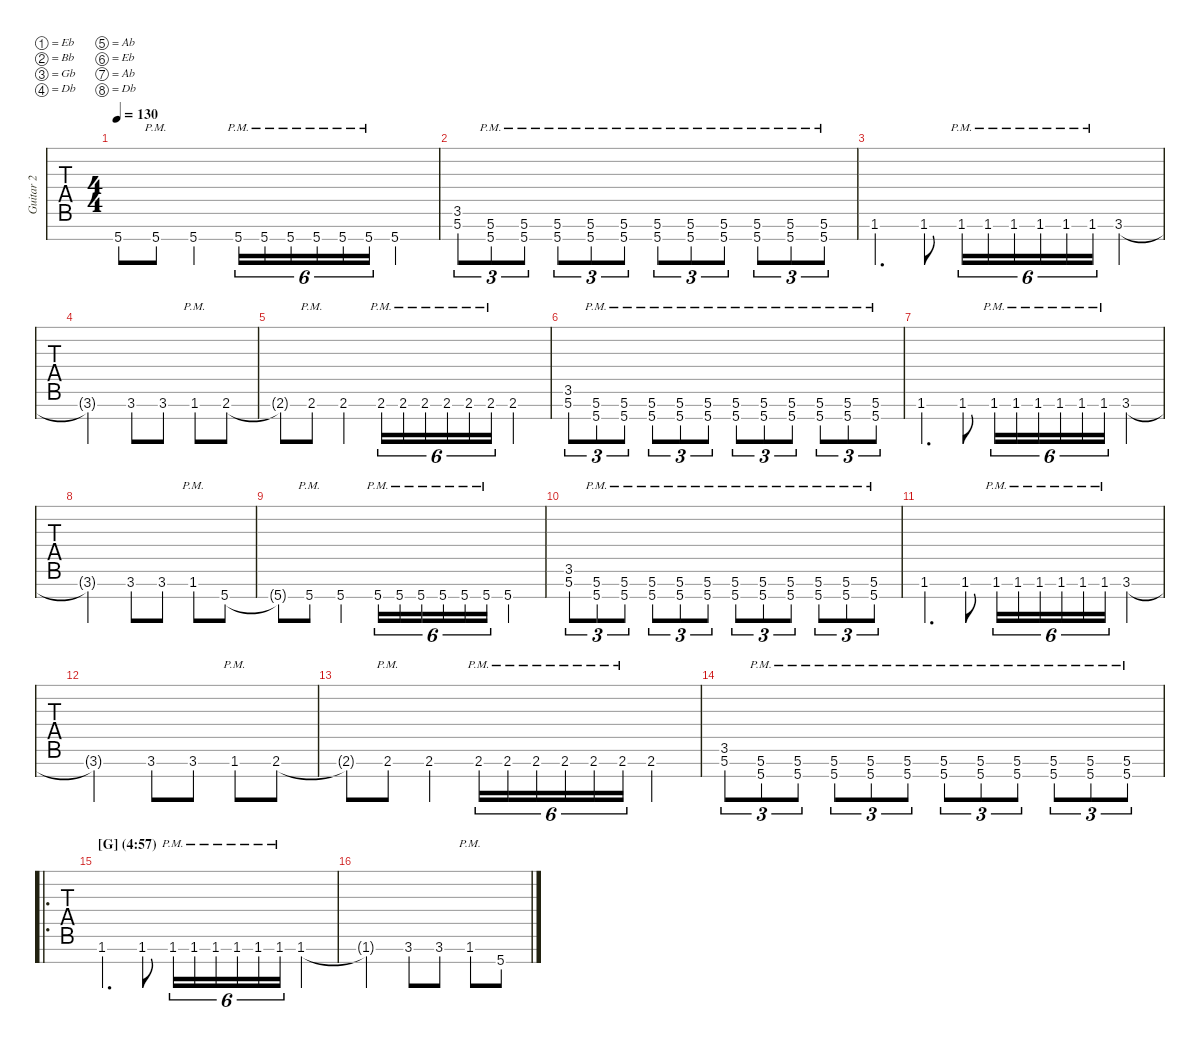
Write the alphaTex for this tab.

\defaultSystemsLayout 4
\hideDynamics
\bracketExtendMode nobrackets
\multiTrackTrackNamePolicy allsystems
\firstSystemTrackNameMode fullname
\otherSystemsTrackNameMode fullname
\otherSystemsTrackNameOrientation horizontal
\track ("Guitar 2" "Guitar 2") {instrument overdrivenguitar}
\staff {tabs}
\tuning (Eb4 Bb3 Gb3 Db3 Ab2 Eb2 Ab1 Db1)
\ts (4 4)
\scale
1.02376
\tempo 130
\accidentals auto
\clef g2
\ottava regular
\simile none
\ks aminor
5.8{t acc #}.8{dy mf} 5.8{pm acc #}.8 5.8{acc #}.4 5.8{pm acc #}.16{tu (6 4)} 5.8{pm acc #}.16{tu (6 4)} 5.8{pm acc #}.16{tu (6 4)} 5.8{pm acc #}.16{tu (6 4)} 5.8{pm acc #}.16{tu (6 4)} 5.8{pm acc #}.16{tu (6 4)} 5.8{acc #}.4 |
\scale
0.976238 (5.7{acc #} 3.6{acc #}).8{tu (3 2)} (5.8{pm acc #} 5.7{pm acc #}).8{tu (3 2)} (5.8{pm acc #} 5.7{pm acc #}).8{tu (3 2)} (5.8{pm acc #} 5.7{pm acc #}).8{tu (3 2)} (5.8{pm acc #} 5.7{pm acc #}).8{tu (3 2)} (5.8{pm acc #} 5.7{pm acc #}).8{tu (3 2)} (5.8{pm acc #} 5.7{pm acc #}).8{tu (3 2)} (5.8{pm acc #} 5.7{pm acc #}).8{tu (3 2)} (5.8{pm acc #} 5.7{pm acc #}).8{tu (3 2)} (5.8{pm acc #} 5.7{pm acc #}).8{tu (3 2)} (5.8{pm acc #} 5.7{pm acc #}).8{tu (3 2)} (5.8{pm acc #} 5.7{pm acc #}).8{tu (3 2)} |
\scale
1.024 1.7.4{d} 1.7.8 1.7{pm}.16{tu (6 4)} 1.7{pm}.16{tu (6 4)} 1.7{pm}.16{tu (6 4)} 1.7{pm}.16{tu (6 4)} 1.7{pm}.16{tu (6 4)} 1.7{pm}.16{tu (6 4)} 3.7.4 |
\scale
0.976004 3.7{t}.2 3.7.8 3.7.8 1.7{pm}.8 2.7{acc #}.8 |
\scale
1.02361 2.7{t acc #}.8 2.7{pm acc #}.8 2.7{acc #}.4 2.7{pm acc #}.16{tu (6 4)} 2.7{pm acc #}.16{tu (6 4)} 2.7{pm acc #}.16{tu (6 4)} 2.7{pm acc #}.16{tu (6 4)} 2.7{pm acc #}.16{tu (6 4)} 2.7{pm acc #}.16{tu (6 4)} 2.7{acc #}.4 |
\scale
0.976386 (5.7{acc #} 3.6{acc #}).8{tu (3 2)} (5.8{pm acc #} 5.7{pm acc #}).8{tu (3 2)} (5.8{pm acc #} 5.7{pm acc #}).8{tu (3 2)} (5.8{pm acc #} 5.7{pm acc #}).8{tu (3 2)} (5.8{pm acc #} 5.7{pm acc #}).8{tu (3 2)} (5.8{pm acc #} 5.7{pm acc #}).8{tu (3 2)} (5.8{pm acc #} 5.7{pm acc #}).8{tu (3 2)} (5.8{pm acc #} 5.7{pm acc #}).8{tu (3 2)} (5.8{pm acc #} 5.7{pm acc #}).8{tu (3 2)} (5.8{pm acc #} 5.7{pm acc #}).8{tu (3 2)} (5.8{pm acc #} 5.7{pm acc #}).8{tu (3 2)} (5.8{pm acc #} 5.7{pm acc #}).8{tu (3 2)} |
\scale
1.02133 1.7.4{d} 1.7.8 1.7{pm}.16{tu (6 4)} 1.7{pm}.16{tu (6 4)} 1.7{pm}.16{tu (6 4)} 1.7{pm}.16{tu (6 4)} 1.7{pm}.16{tu (6 4)} 1.7{pm}.16{tu (6 4)} 3.7.4 |
\scale
0.97867 3.7{t}.2 3.7.8 3.7.8 1.7{pm}.8 5.8{acc #}.8 |
\scale
1.02095 5.8{t acc #}.8 5.8{pm acc #}.8 5.8{acc #}.4 5.8{pm acc #}.16{tu (6 4)} 5.8{pm acc #}.16{tu (6 4)} 5.8{pm acc #}.16{tu (6 4)} 5.8{pm acc #}.16{tu (6 4)} 5.8{pm acc #}.16{tu (6 4)} 5.8{pm acc #}.16{tu (6 4)} 5.8{acc #}.4 |
\scale
0.979055 (5.7{acc #} 3.6{acc #}).8{tu (3 2)} (5.8{pm acc #} 5.7{pm acc #}).8{tu (3 2)} (5.8{pm acc #} 5.7{pm acc #}).8{tu (3 2)} (5.8{pm acc #} 5.7{pm acc #}).8{tu (3 2)} (5.8{pm acc #} 5.7{pm acc #}).8{tu (3 2)} (5.8{pm acc #} 5.7{pm acc #}).8{tu (3 2)} (5.8{pm acc #} 5.7{pm acc #}).8{tu (3 2)} (5.8{pm acc #} 5.7{pm acc #}).8{tu (3 2)} (5.8{pm acc #} 5.7{pm acc #}).8{tu (3 2)} (5.8{pm acc #} 5.7{pm acc #}).8{tu (3 2)} (5.8{pm acc #} 5.7{pm acc #}).8{tu (3 2)} (5.8{pm acc #} 5.7{pm acc #}).8{tu (3 2)} |
\scale
1.02133 1.7.4{d} 1.7.8 1.7{pm}.16{tu (6 4)} 1.7{pm}.16{tu (6 4)} 1.7{pm}.16{tu (6 4)} 1.7{pm}.16{tu (6 4)} 1.7{pm}.16{tu (6 4)} 1.7{pm}.16{tu (6 4)} 3.7.4 |
\scale
0.978671 3.7{t}.2 3.7.8 3.7.8 1.7{pm}.8 2.7{acc #}.8 |
\scale
1.015 2.7{t acc #}.8 2.7{pm acc #}.8 2.7{acc #}.4 2.7{pm acc #}.16{tu (6 4)} 2.7{pm acc #}.16{tu (6 4)} 2.7{pm acc #}.16{tu (6 4)} 2.7{pm acc #}.16{tu (6 4)} 2.7{pm acc #}.16{tu (6 4)} 2.7{pm acc #}.16{tu (6 4)} 2.7{acc #}.4 |
\scale
0.984997 (5.7{acc #} 3.6{acc #}).8{tu (3 2)} (5.8{pm acc #} 5.7{pm acc #}).8{tu (3 2)} (5.8{pm acc #} 5.7{pm acc #}).8{tu (3 2)} (5.8{pm acc #} 5.7{pm acc #}).8{tu (3 2)} (5.8{pm acc #} 5.7{pm acc #}).8{tu (3 2)} (5.8{pm acc #} 5.7{pm acc #}).8{tu (3 2)} (5.8{pm acc #} 5.7{pm acc #}).8{tu (3 2)} (5.8{pm acc #} 5.7{pm acc #}).8{tu (3 2)} (5.8{pm acc #} 5.7{pm acc #}).8{tu (3 2)} (5.8{pm acc #} 5.7{pm acc #}).8{tu (3 2)} (5.8{pm acc #} 5.7{pm acc #}).8{tu (3 2)} (5.8{pm acc #} 5.7{pm acc #}).8{tu (3 2)} |
\ro
\section ("G" "(4:57)")
\scale
0.977151 1.7.4{d} 1.7.8 1.7{pm}.16{tu (6 4)} 1.7{pm}.16{tu (6 4)} 1.7{pm}.16{tu (6 4)} 1.7{pm}.16{tu (6 4)} 1.7{pm}.16{tu (6 4)} 1.7{pm}.16{tu (6 4)} 1.7.4 |
\scale
0.960055 1.7{t}.2 3.7.8 3.7.8 1.7{pm}.8 5.8{acc #}.8
